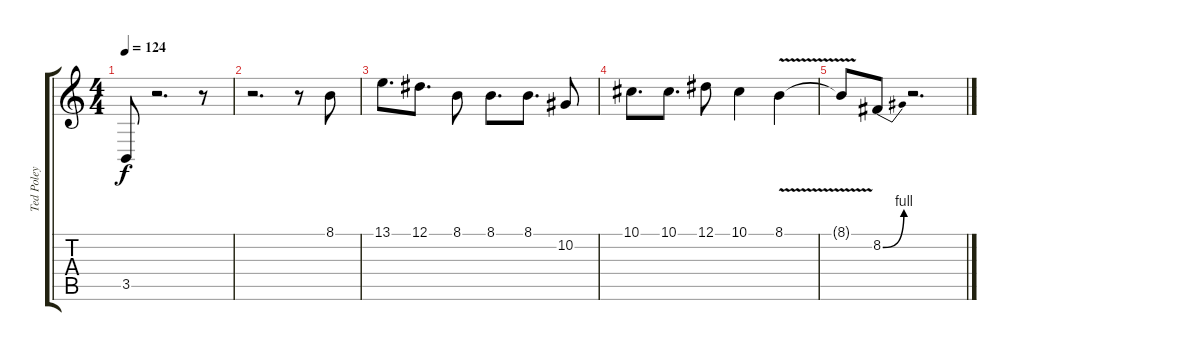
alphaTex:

\track ("Ted Poley" "Ted Poley") {instrument tangoaccordion}
\staff {score tabs}
\tuning (Eb4 Bb3 Gb3 Db3 Ab2 Eb2) {hide}
\ts (4 4)
\tempo 124
\clef g2
\ks c
3.5{t}.8{dy f} r.2{d} r.8 |
r.2{d} r.8 8.1.8 |
13.1.8{d volume 0} 12.1.8{d} 8.1.8 8.1.8{d} 8.1.8{d} 10.2.8 |
10.1.8{d} 10.1.8{d} 12.1.8 10.1.4 8.1{v}.4 |
8.1{t}.8 8.2{be (bend 0 0 60 4)}.8 r.2{d}
